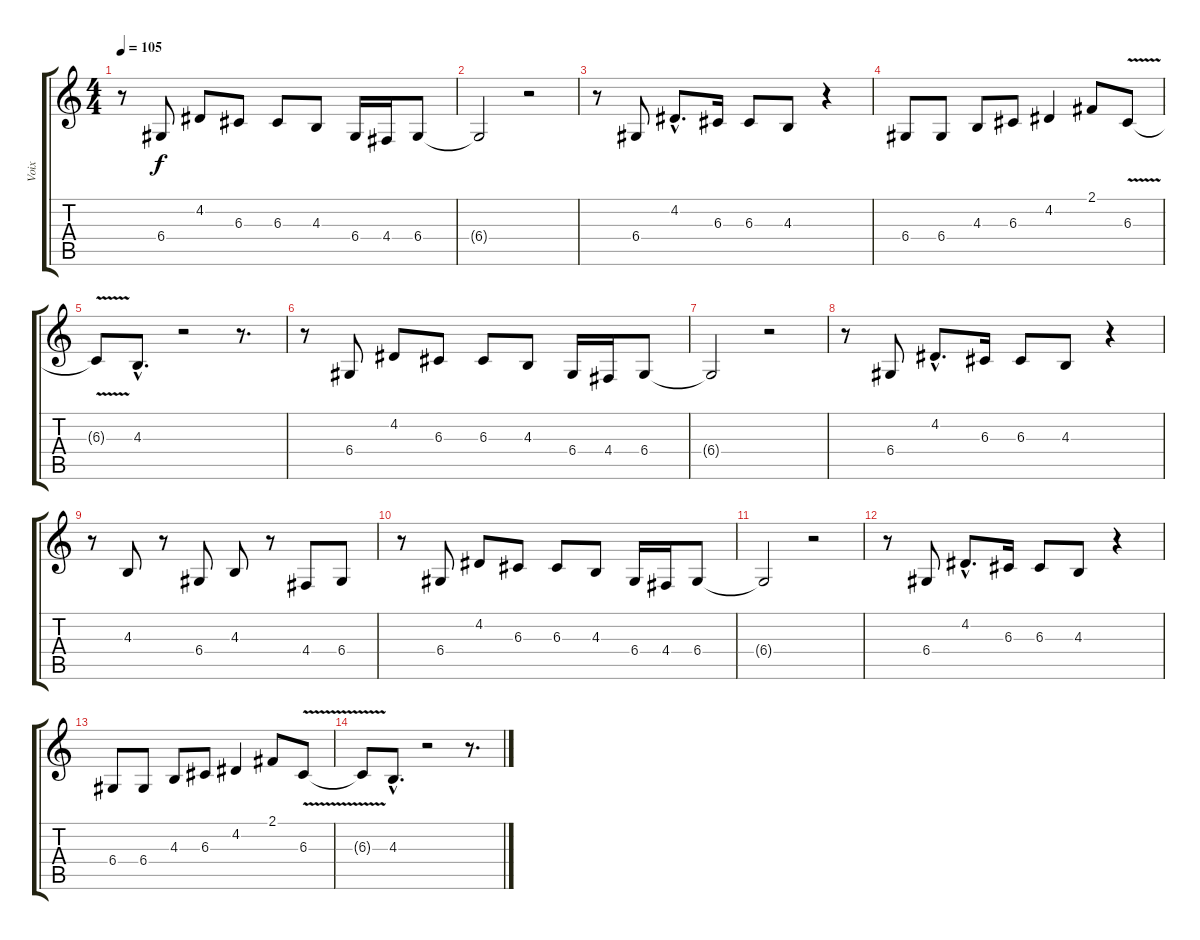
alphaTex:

\track ("Voix" "Voix") {instrument bassoon}
\staff {score tabs}
\tuning (E4 B3 G3 D3 A2 E2) {hide}
\ts (4 4)
\tempo 105
\clef g2
\ks c
r.8{dy f} 6.4.8 4.2.8 6.3.8 6.3.8 4.3.8 6.4.16 4.4.16 6.4.8 |
6.4{t}.2 r.2 |
r.8 6.4.8 4.2{hac}.8{d} 6.3.16 6.3.8 4.3.8 r.4 |
6.4.8 6.4.8 4.3.8 6.3.8 4.2.4 2.1.8 6.3{v}.8 |
6.3{t}.8 4.3{hac}.8{d} r.2 r.8{d} |
r.8 6.4.8 4.2.8 6.3.8 6.3.8 4.3.8 6.4.16 4.4.16 6.4.8 |
6.4{t}.2 r.2 |
r.8 6.4.8 4.2{hac}.8{d} 6.3.16 6.3.8 4.3.8 r.4 |
r.8 4.3.8 r.8 6.4.8 4.3.8 r.8 4.4.8 6.4.8 |
r.8 6.4.8 4.2.8 6.3.8 6.3.8 4.3.8 6.4.16 4.4.16 6.4.8 |
6.4{t}.2 r.2 |
r.8 6.4.8 4.2{hac}.8{d} 6.3.16 6.3.8 4.3.8 r.4 |
6.4.8 6.4.8 4.3.8 6.3.8 4.2.4 2.1.8 6.3{v}.8 |
6.3{t}.8 4.3{hac}.8{d} r.2 r.8{d}
